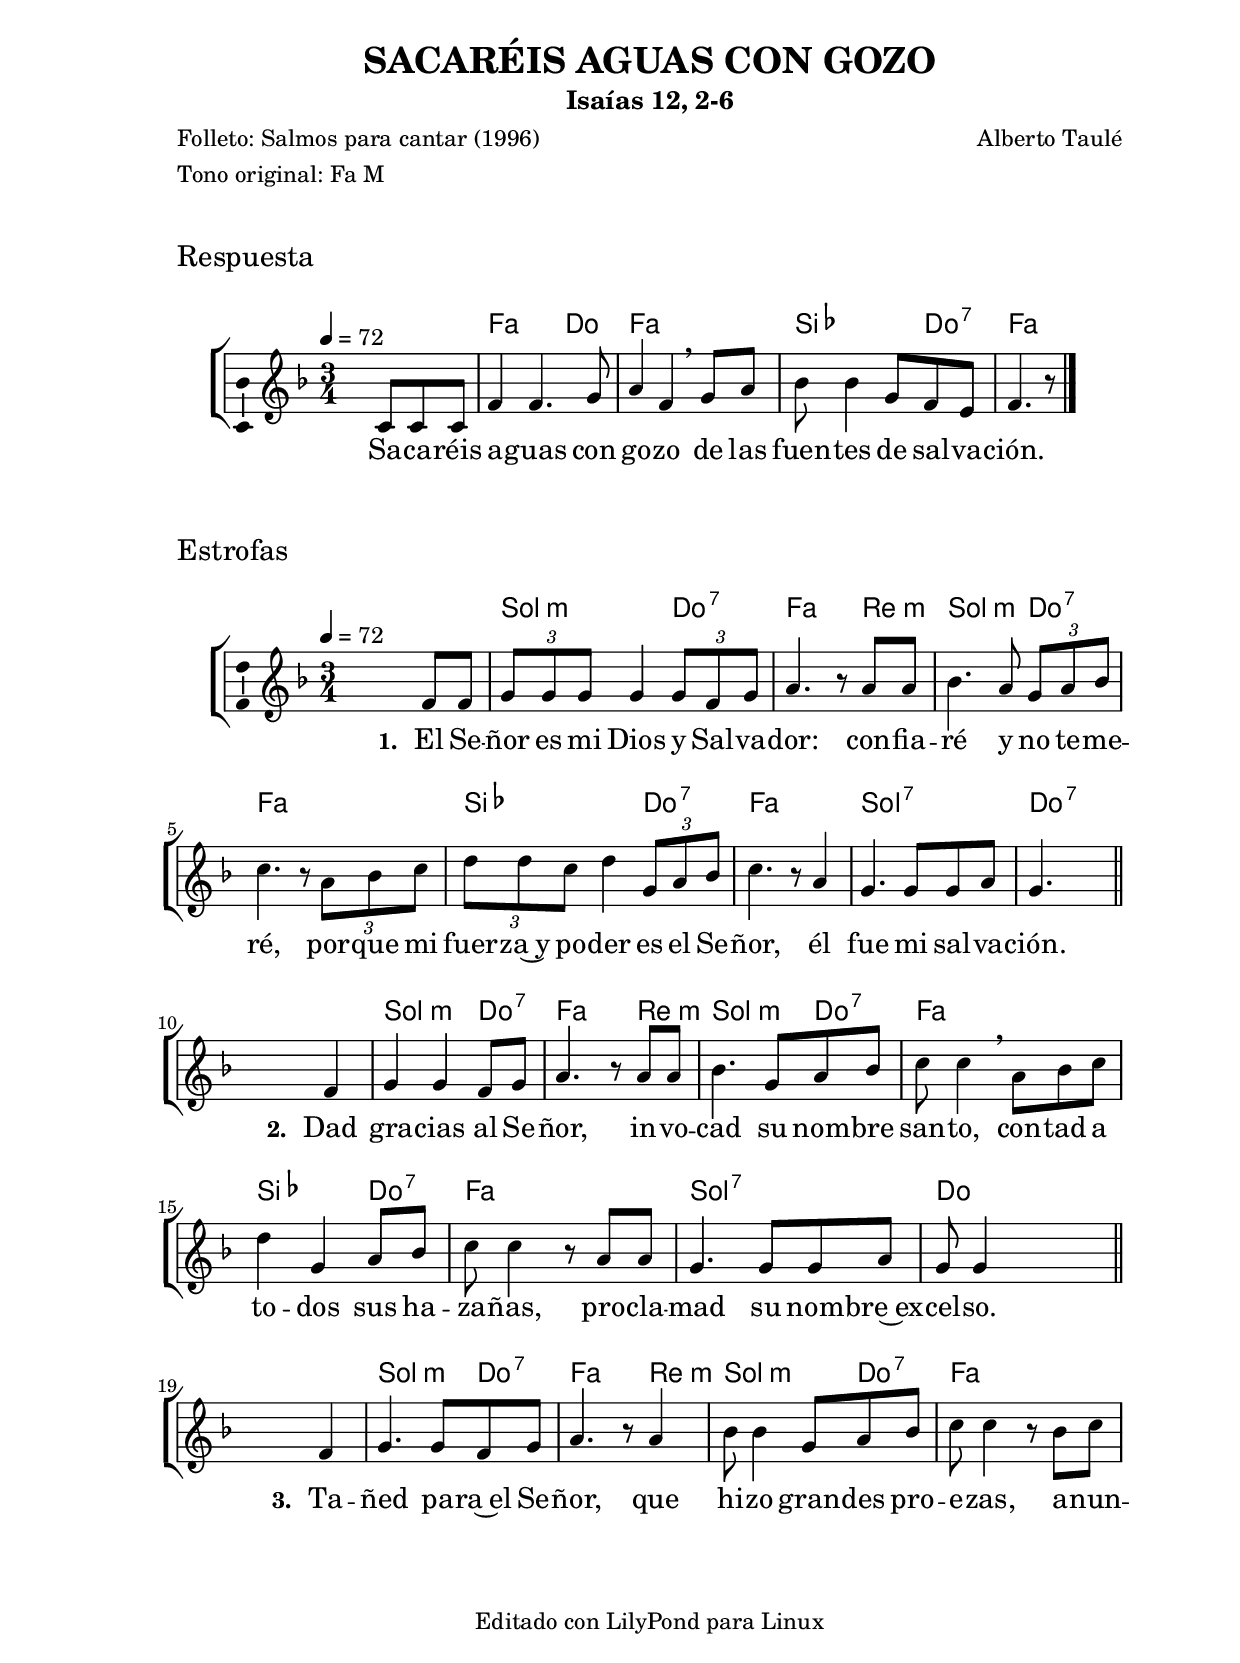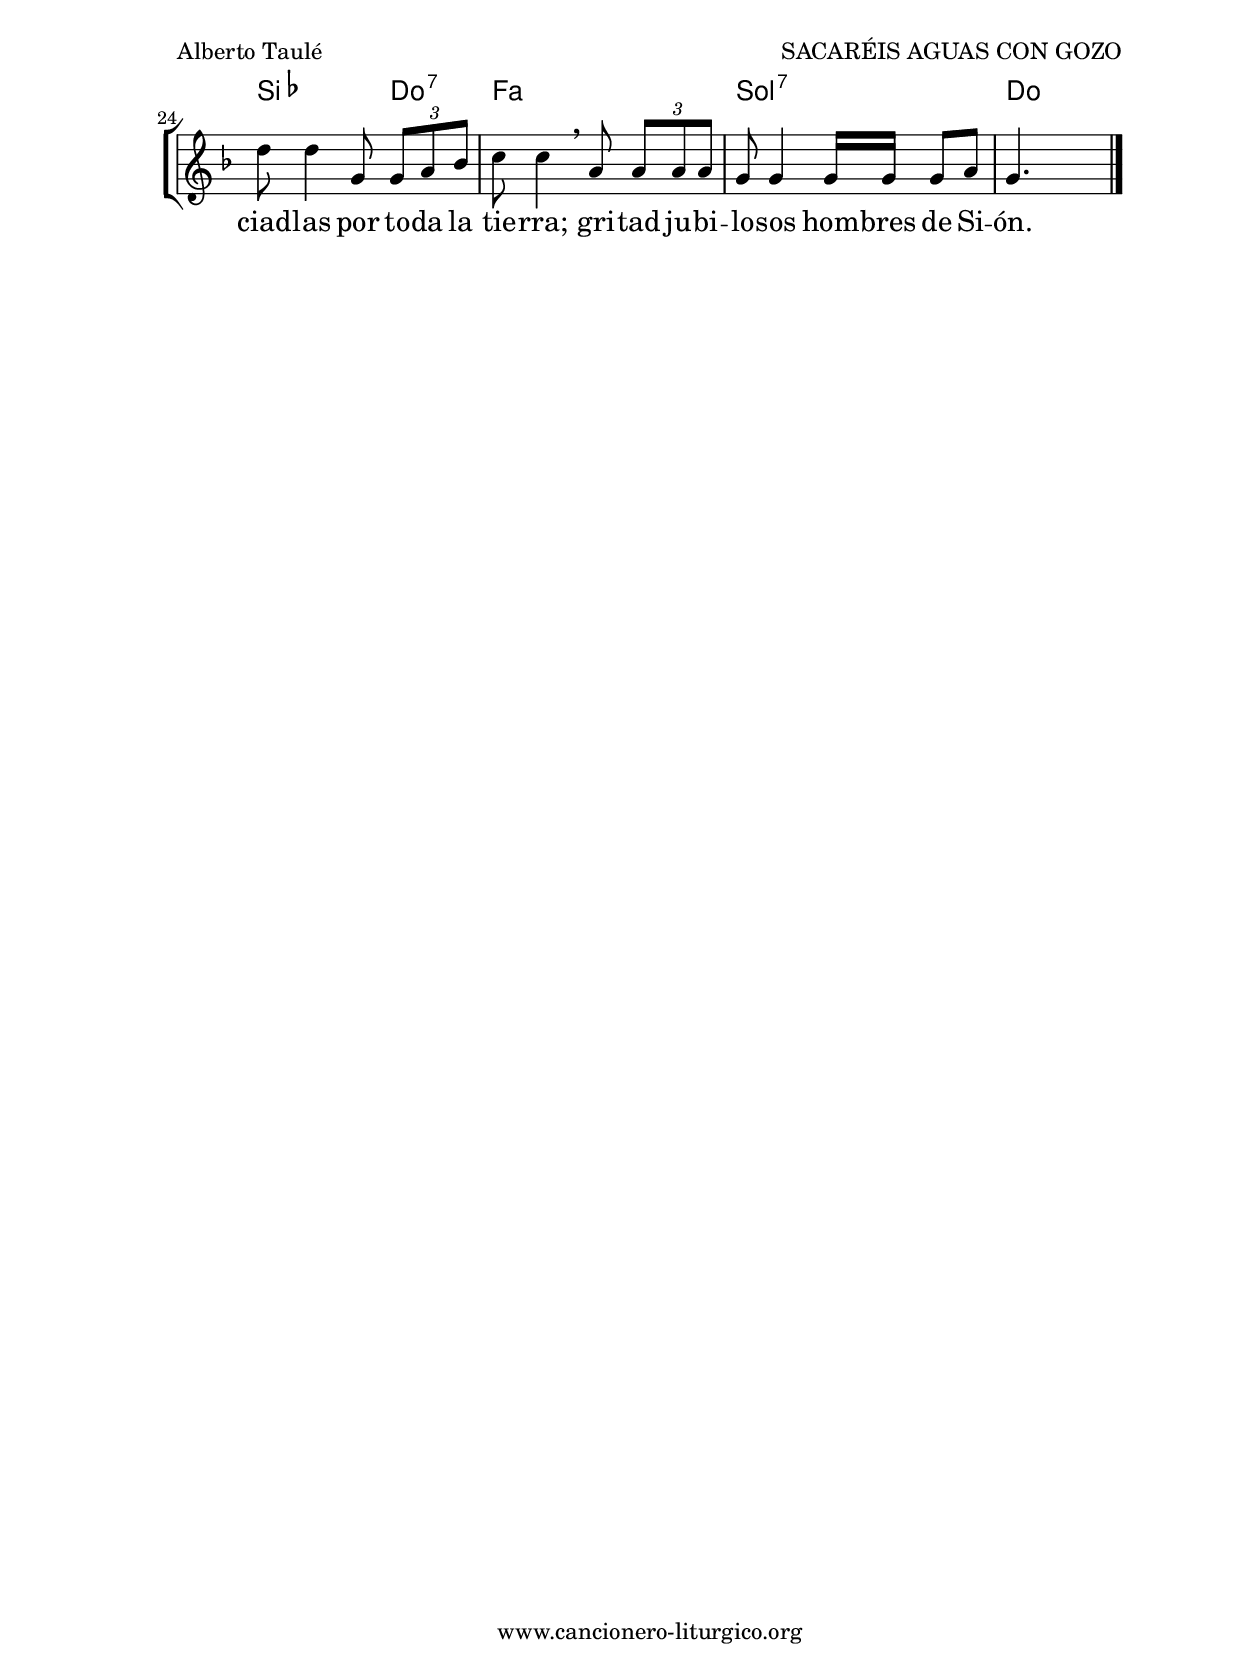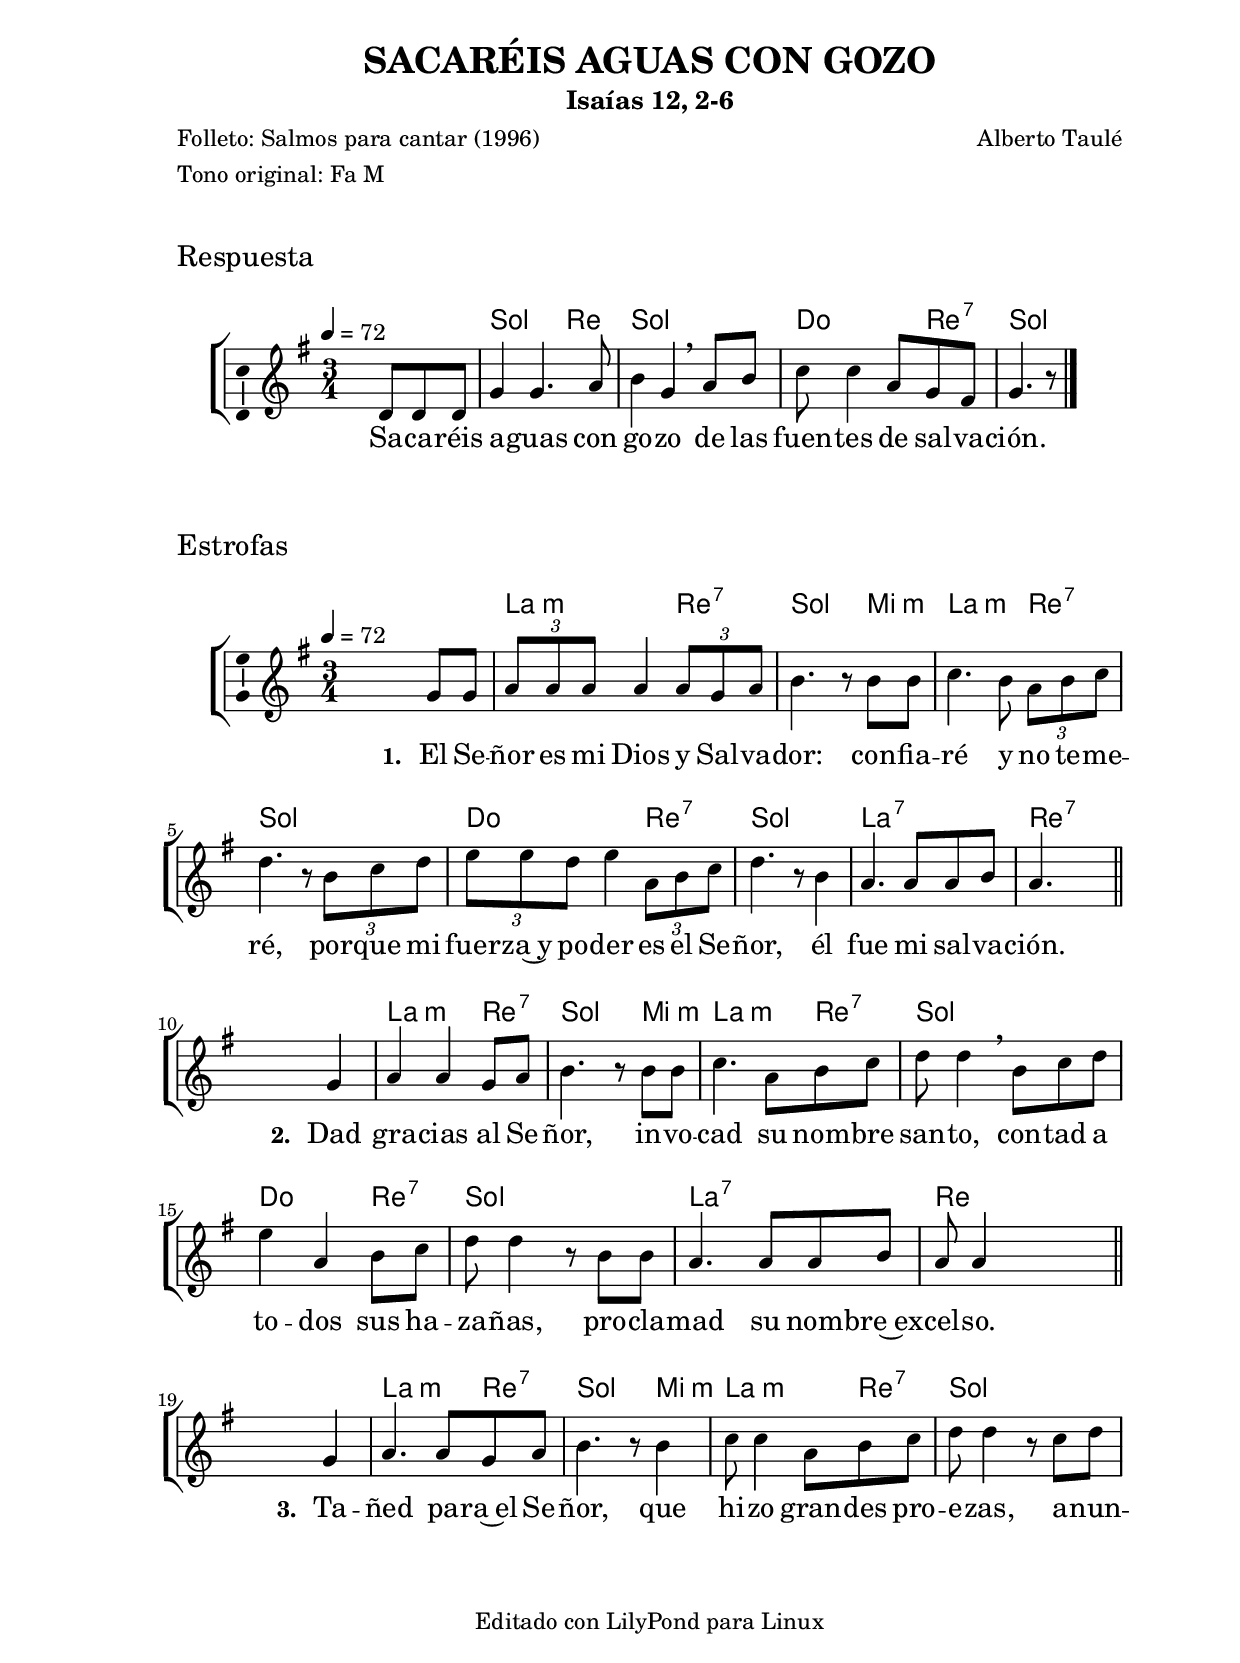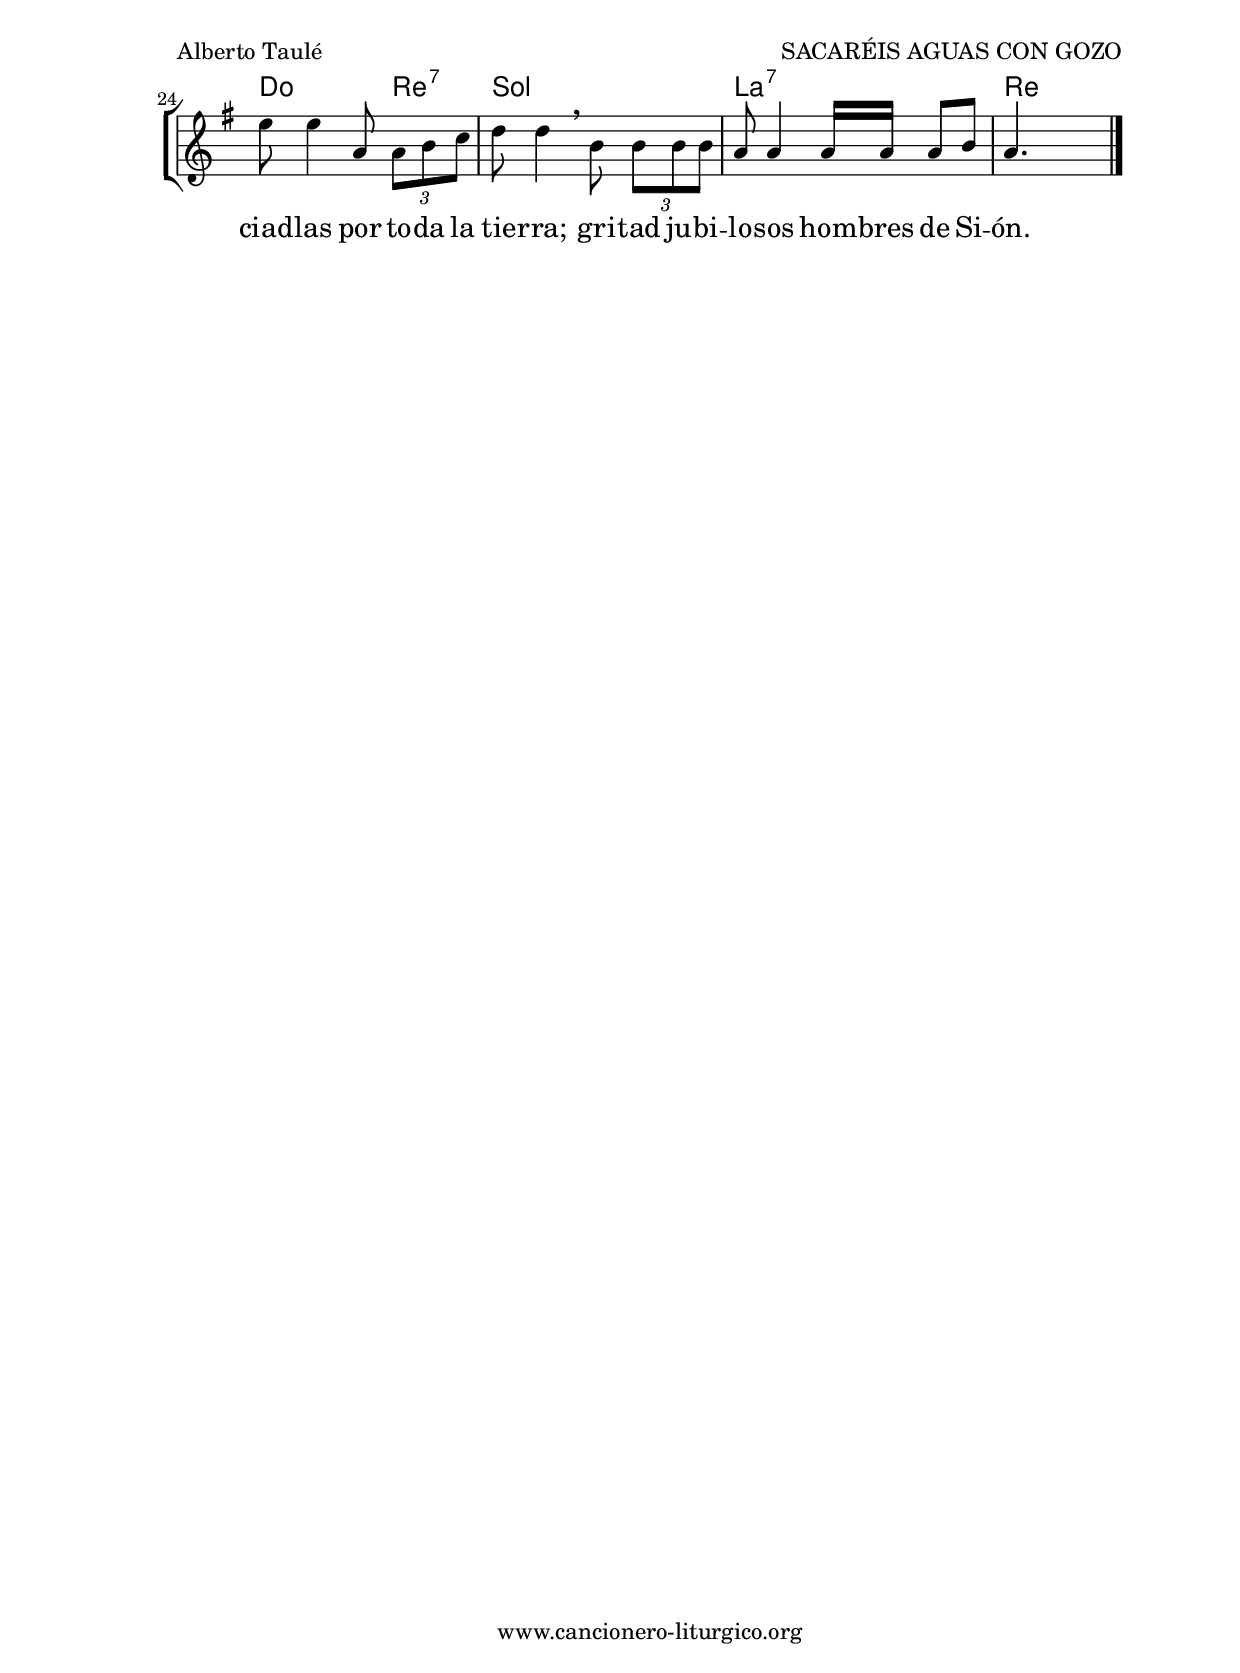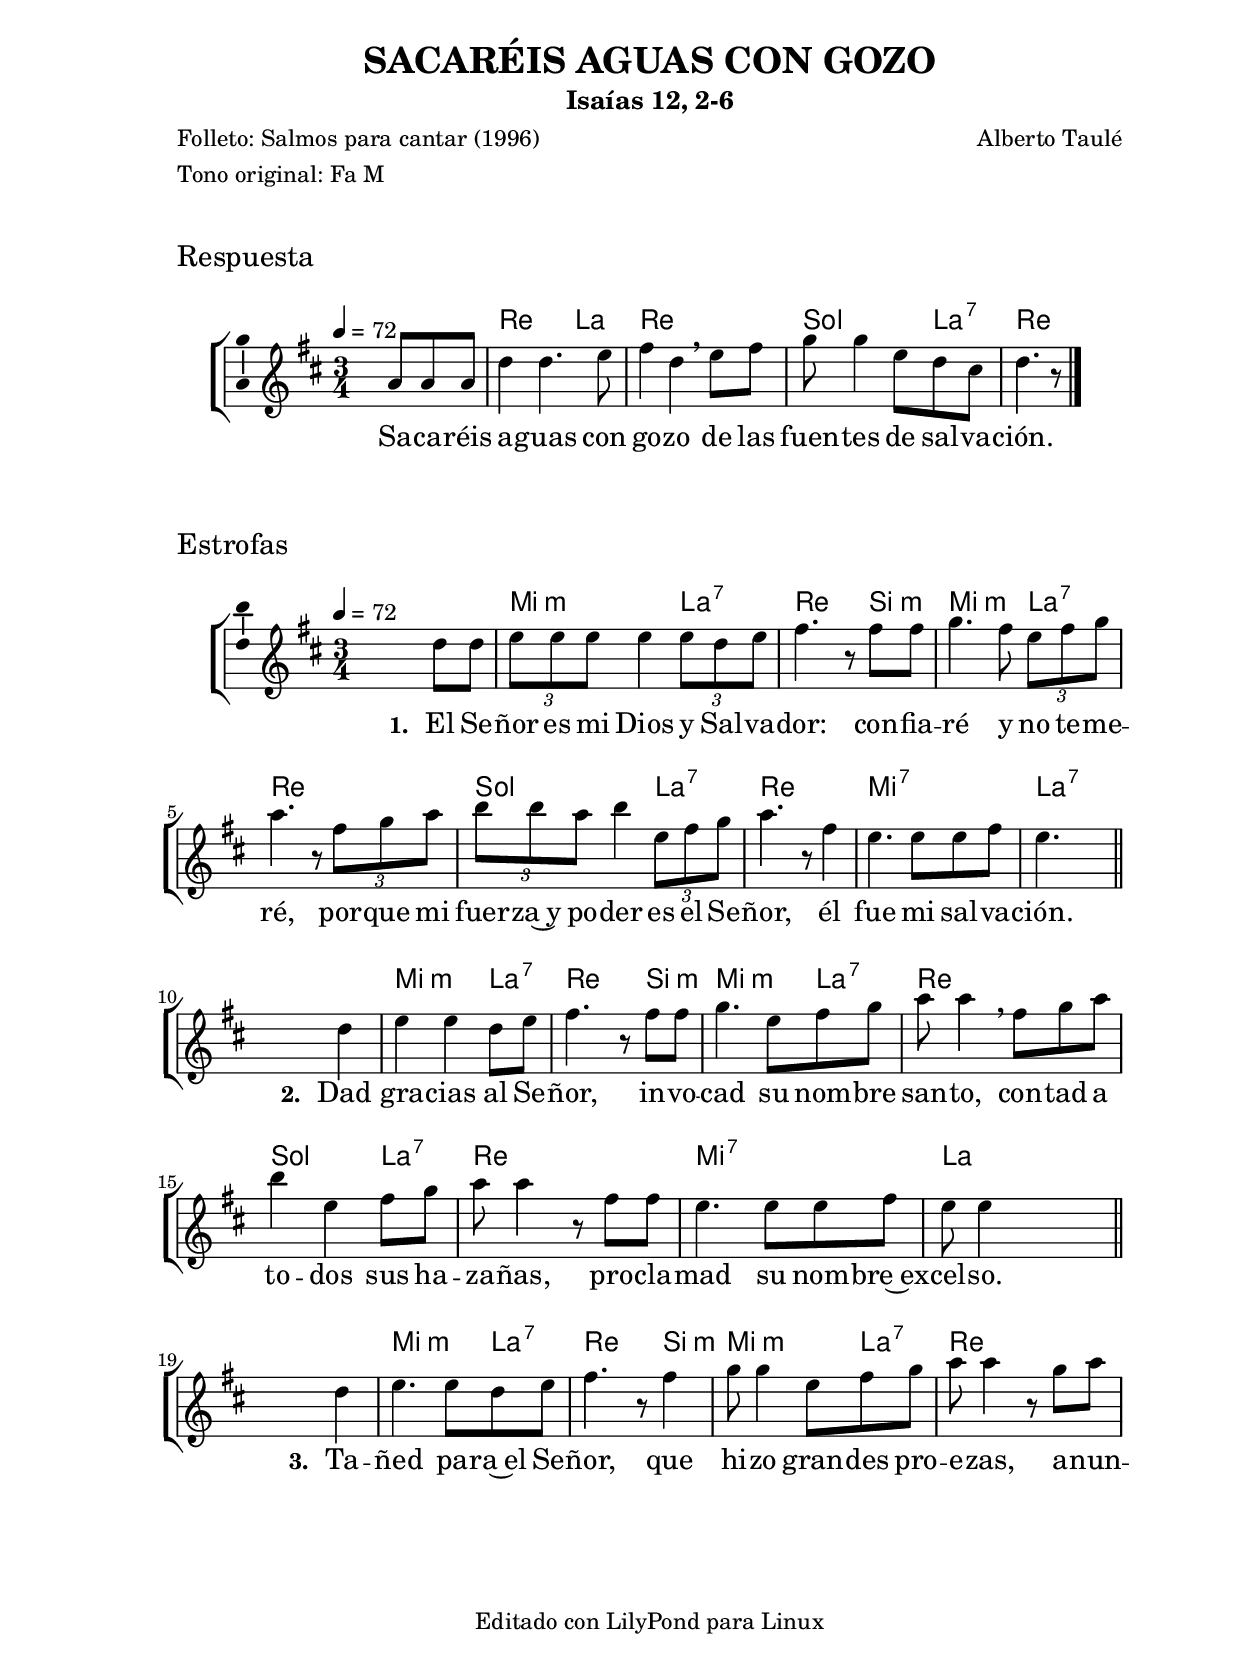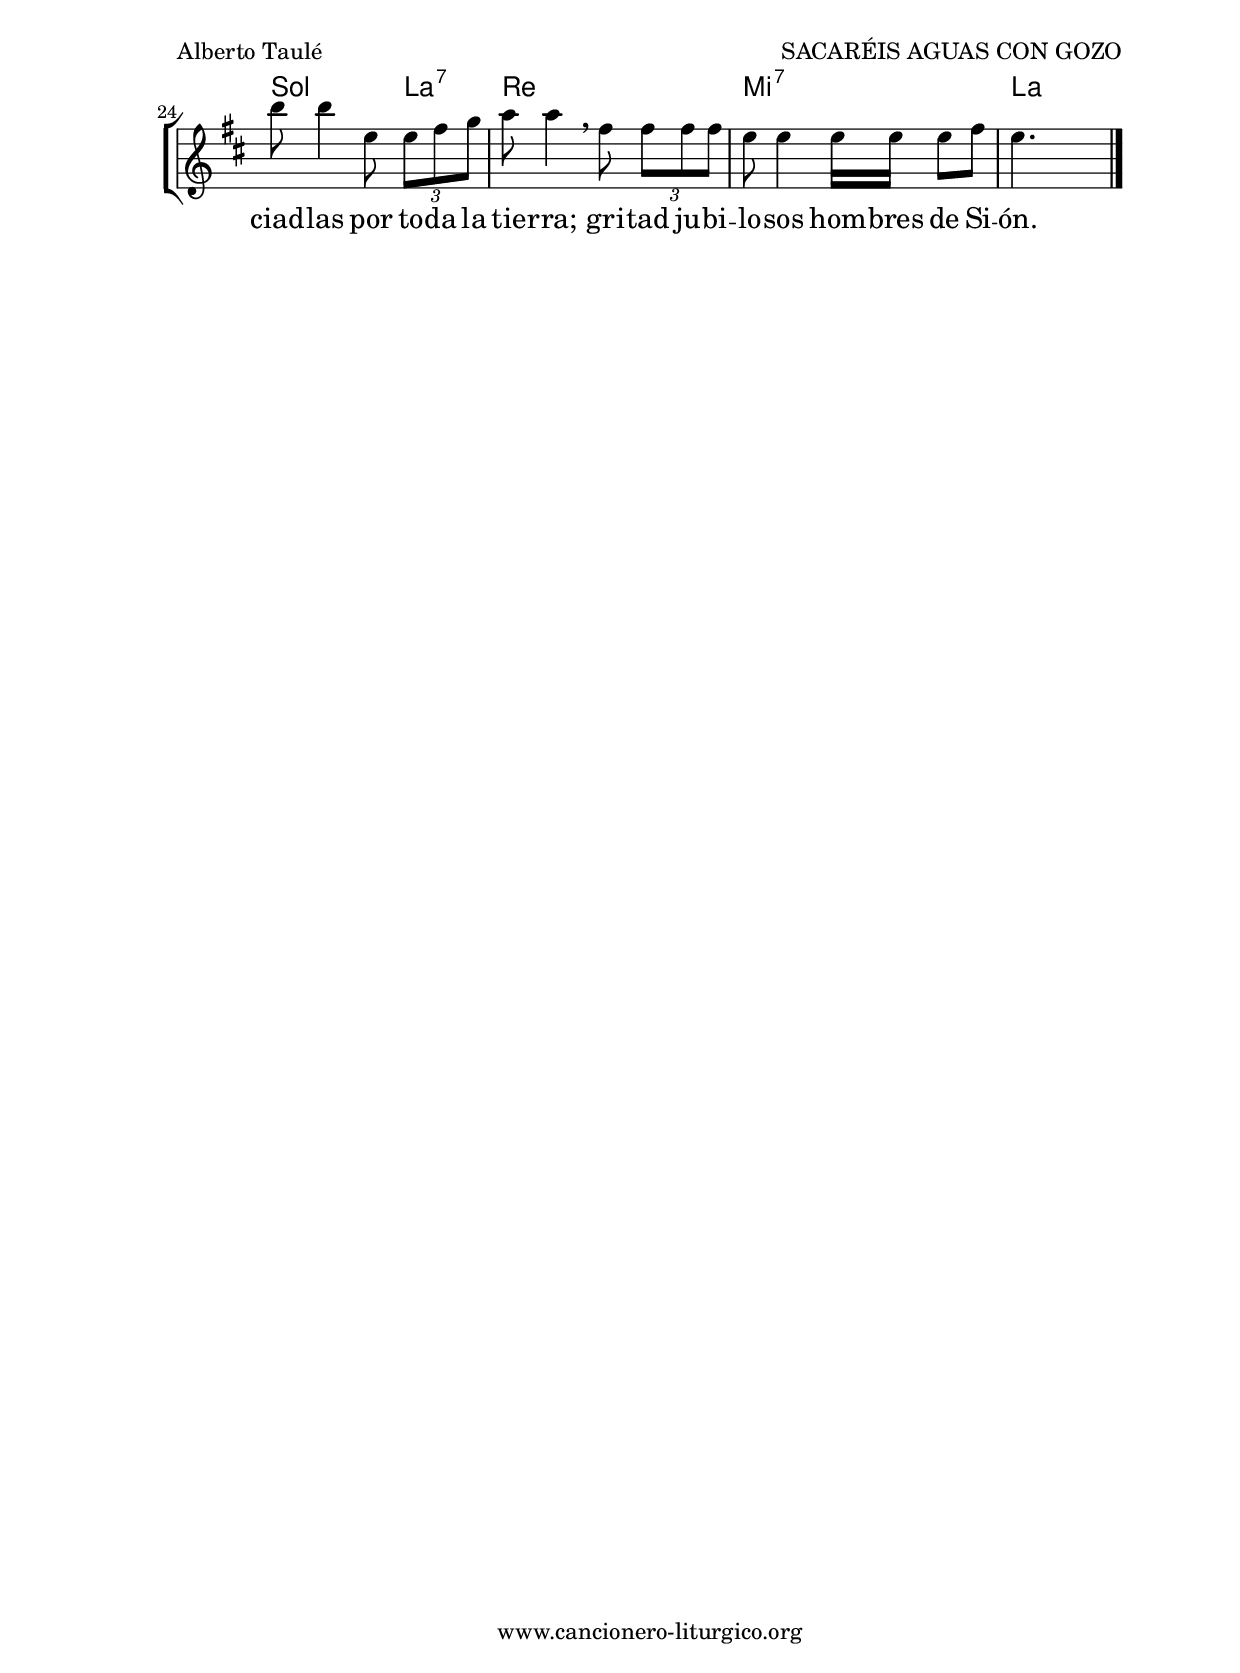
%
%para convertir .midi en .wav:
%timidity filename.midi -Ow -o finename.wav
%
%
%Para convertir de .wav a .mp3:
%lame -h -m j filename.wav
%
%
%para escuchar el midi:
%timidity nombrefichero.midi
%


%versión de lilypond para la que se ha escrito esta partitura:
\version "2.16.0"

	%Tamaño papel
	#(set-default-paper-size "a4")
	%Tamaño partitura
	#(set-global-staff-size 20)
	%No responde al pulsar sobre una nota
	#(ly:set-option 'point-and-click #f)

%parámetros del encabezamiento:
\header {
	title = "SACARÉIS AGUAS CON GOZO"
	subtitle = "Isaías 12, 2-6"
	composer = "Alberto Taulé"
	poet = "Folleto: Salmos para cantar (1996)"
	meter = "Tono original: Fa M"
	arranger = ""
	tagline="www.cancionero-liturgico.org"
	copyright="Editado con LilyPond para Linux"
	}

%parámetros asociados al papel:
\paper  {
	oddHeaderMarkup = \markup {\fill-line { \on-the-fly #not-first-page \fromproperty #'header:title \on-the-fly #not-first-page \fromproperty #'header:composer }}
	evenHeaderMarkup = \markup {\fill-line { \fromproperty #'header:composer \fromproperty #'header:title }}
	#(set-paper-size "a4")
	print-page-number = ##f
	first-page-number = 1
	print-first-page-number = ##f
	head-separation = 3.0 \cm
	top-margin = 2.0 \cm
	bottom-margin = 0.5\cm
	left-margin = 3.0 \cm
	line-width = 16.0 \cm 
	indent = 8\mm
	interscoreline = 2.\mm
	between-system-space = 15\mm
%	para que las partituras no llenen la hoja:
	ragged-bottom = ##t
%	idem para la última hoja:
	ragged-last-bottom = ##f
%	para que las partituras llenen el ancho del papel:
	ragged-last = ##f
	after-title-space = 2.5 \cm
%page-count=2
%system-count=8

	%Flexible Vertical Spacing
	markup-system-spacing =
	#'((basic-distance . 5) (minimum-distance . 3) (padding . 3))
	score-markup-spacing =
	#'((basic-distance . 15) (minimum-distance . 10) (padding . 3))
%	score-system-spacing =
%	#'((basic-distance . 15) (minimum-distance . 10) (padding . 5))
	system-system-spacing =
	#'((basic-distance . 5) (minimum-distance . 3) (padding . 3))
	markup-markup-spacing =
	#'((basic-distance . 20) (minimum-distance . 15) (padding . 3))
	last-bottom-spacing =
	#'((basic-distance . 5) (minimum-distance . 5) (padding . 3))
%	top-system-spacing =
%	#'((basic-distance . 10) (minimum-distance . 5) (padding . 3))
%	top-markup-spacing =
%	#'((basic-distance . 15) (minimum-distance . 10) (padding . 3))

	}


%parámetros que afectan a toda la partitura:
global =  {
	%clave de sol (G):
	\clef G
	%armadura:
%%%	\transpose b c'
	\key f \major
	\tempo 4=72
	\set Score.tempoHideNote = ##f
	}


%%%%%%%%%%%%%%%%%%%%%%%%%%%%%%%%%%%%%%%%%%%%%%%%%%%%%%%
%%%%%%%%%%%%%%%%%%%%%%%%%%%%%%%%%%%%%%%%%%%%%%%%%%%%%%%
%%%%%%%%%%%%%%%%%%%%%%%%%%%%%%%%%%%%%%%%%%%%%%%%%%%%%%%


acordesrespuno = {
	\italianChords
	\chordmode {
%%%	\transpose b c'
{

s2.
f2 c4 f2. bes2 c4:7 f2.

}
}
}

melodiarespuno = 
%%%	\transpose b c'
{
	\relative c'{

\time 3/4

s4 s8 c8 c c
f4 f4. g8
a4 f \breathe g8 a
bes8 bes4 g8 f e
f4. r8

\bar "|."
}
}


textorespuno = \lyricmode {

Sa -- ca -- réis a -- guas con go -- zo
de las fuen -- tes de sal -- va -- ción.

	}

acordesrespunoStaff = \context ChordNames = acordesrespunoStaff <<
	\set chordChanges = ##t
	\acordesrespuno
	>>


vozrespunoStaff = \context Voice = vozrespunoStaff
\with {\consists "Ambitus_engraver"}
<<
%	\set Staff.instrumentName = ""
%	\set Staff.shortInstrumentName = ""
%	\set Staff.midiInstrument = #"clarinet"
%	\set Staff.midiInstrument = #"cello"
%	\set Staff.midiInstrument = #"flute"
	\set Staff.midiInstrument = #"electric guitar (jazz)"
%	\set Staff.midiInstrument = #"english horn"
%	\set Staff.midiInstrument = #"violin"
%	\set Staff.midiInstrument = #"glockenspiel"
	\set Staff.midiMinimumVolume = #0.7
	\set Staff.midiMaximumVolume = #0.9
	\global
	\melodiarespuno
	>>

textorespunoStaff = \context Lyrics = textorespunoStaff <<
	\lyricsto vozrespunoStaff \textorespuno
	>>


%%%%%%%%%%%%%%%%%%%%%%%%%%%%%%%%%%%%%%%%%%%%%%%%%%%%%%%
%%%%%%%%%%%%%%%%%%%%%%%%%%%%%%%%%%%%%%%%%%%%%%%%%%%%%%%
%%%%%%%%%%%%%%%%%%%%%%%%%%%%%%%%%%%%%%%%%%%%%%%%%%%%%%%


acordesrespest = {
	\italianChords
	\chordmode {
%%%	\transpose b c'
{

s2.
g2:m c4:7 f2 d4:m g2:m c4:7
f2. bes2 c4:7 f2. g:7 c:7

s2.
g2:m c4:7 f2 d4:m g2:m c4:7
f2. bes2 c4:7 f2. g:7 c

s2.
g2:m c4:7 f2 d4:m g2:m c4:7
f2. bes2 c4:7 f2. g:7 c

}
}
}

melodiarespest = 
%%%	\transpose b c'
{
	\relative c'{

\time 3/4

s2 f8 f
\times 2/3 {g8 g g} g4 \times 2/3 {g8 f g}
a4. r8 a8 a
bes4. a8 \times 2/3 {g8 a bes}
c4. r8 \times 2/3 {a8 bes c}
\times 2/3 {d8 d c} d4 \times 2/3 {g,8 a bes}
c4. r8 a4
g4. g8 g a
g4. s8 s4

\bar "||"
\break

s2 f4
g4 g f8 g
a4. r8 a8 a
bes4. g8 a bes
c8 c4 \breathe a8 bes c
d4 g, a8 bes
c8 c4 r8 a8 a
g4. g8 g a
g8 g4 s8 s4

\bar "||"
\break

s2 f4
g4. g8 f g
a4. r8 a4
bes8 bes4 g8 a bes
c8 c4 r8 bes8 c
d8 d4 g,8 \times 2/3 {g8 a bes}
c8 c4 \breathe a8 \times 2/3 {a8 a a}
g8 g4 g16 g g8 a
g4. s8 s4

\bar "|."
}
}


textorespest = \lyricmode {

\set stanza =#"1. " El Se -- ñor es mi Dios y Sal -- va -- dor:
con -- fia -- ré y no te -- me -- ré,
por -- que mi fuer -- za~y po -- der es el Se -- ñor,
él fue mi sal -- va -- ción.

\set stanza =#"2. " Dad gra -- cias al Se -- ñor,
in -- vo -- cad su nom -- bre san -- to,
con -- tad a to -- dos sus ha -- za -- ñas,
pro -- cla -- mad su nom -- bre~ex -- cel -- so.

\set stanza =#"3. " Ta -- ñed pa -- ra~el Se -- ñor,
que hi -- zo gran -- des pro -- e -- zas,
a -- nun -- ciad -- las por to -- da la tie -- rra;
gri -- tad ju -- bi -- lo -- sos hom -- bres de Si -- ón.

	}

acordesrespestStaff = \context ChordNames = acordesrespestStaff <<
	\set chordChanges = ##t
	\acordesrespest
	>>


vozrespestStaff = \context Voice = vozrespestStaff
\with {\consists "Ambitus_engraver"}
<<
%	\set Staff.instrumentName = ""
%	\set Staff.shortInstrumentName = ""
%	\set Staff.midiInstrument = #"clarinet"
%	\set Staff.midiInstrument = #"cello"
%	\set Staff.midiInstrument = #"flute"
	\set Staff.midiInstrument = #"electric guitar (jazz)"
%	\set Staff.midiInstrument = #"english horn"
%	\set Staff.midiInstrument = #"violin"
%	\set Staff.midiInstrument = #"glockenspiel"
	\set Staff.midiMinimumVolume = #0.7
	\set Staff.midiMaximumVolume = #0.9
	\global
	\melodiarespest
	>>

textorespestStaff = \context Lyrics = textorespestStaff <<
	\lyricsto vozrespestStaff \textorespest
	>>


%%%%%%%%%%%%%%%%%%%%%%%%%%%%%%%%%%%%%%%%%%%%%%%%%%%%%%%
%%%%%%%%%%%%%%%%%%%%%%%%%%%%%%%%%%%%%%%%%%%%%%%%%%%%%%%
%%%%%%%%%%%%%%%%%%%%%%%%%%%%%%%%%%%%%%%%%%%%%%%%%%%%%%%


\book {
	\score {
		\context ChoirStaff {
			\override StaffGroup.SystemStartBracket #'collapse-height = #1
			\override Score.SystemStartBar #'collapse-height = #1
			<<
			\acordesrespunoStaff
			\vozrespunoStaff
			\textorespunoStaff
			>>
			}
		\layout {
	    		\context {
				\Lyrics
				\override LyricText #'font-size = #2
				}
	   		 \context {
				\Score
				\override StaffSymbol #'staff-space = #(magstep +3)
				}
			}
		\header{piece=\markup{\fontsize #2 "Respuesta"}}
		}
	\score {
		\context ChoirStaff {
			\override StaffGroup.SystemStartBracket #'collapse-height = #1
			\override Score.SystemStartBar #'collapse-height = #1
			<<
			\acordesrespestStaff
			\vozrespestStaff
			\textorespestStaff
			>>
			}
		\layout {
	    		\context {
				\Lyrics
				\override LyricText #'font-size = #2
				}
	   		 \context {
				\Score
				\override StaffSymbol #'staff-space = #(magstep +3)
				}
			}
		\header{piece=\markup{\fontsize #2 "Estrofas"}}
		}
	\score {
		\unfoldRepeats
		\context ChoirStaff {
			<<
			\acordesrespunoStaff
			\vozrespunoStaff
			>>
			<<
			\acordesrespestStaff
			\vozrespestStaff
			>>
			}
		\midi {
	  		\context {
	  			\Score
				tempoWholesPerMinute = #(ly:make-moment 70 4)
				}
			}
		}
	}

#(define output-suffix "C")
\book {
	\score {
		\context ChoirStaff {
			\override StaffGroup.SystemStartBracket #'collapse-height = #1
			\override Score.SystemStartBar #'collapse-height = #1
\transpose c d
			<<
			\acordesrespunoStaff
			\vozrespunoStaff
			\textorespunoStaff
			>>
			}
		\layout {
	    		\context {
				\Lyrics
				\override LyricText #'font-size = #2
				}
	   		 \context {
				\Score
				\override StaffSymbol #'staff-space = #(magstep +3)
				}
			}
		\header{piece=\markup{\fontsize #2 "Respuesta"}}
		}
	\score {
		\context ChoirStaff {
			\override StaffGroup.SystemStartBracket #'collapse-height = #1
			\override Score.SystemStartBar #'collapse-height = #1
\transpose c d
			<<
			\acordesrespestStaff
			\vozrespestStaff
			\textorespestStaff
			>>
			}
		\layout {
	    		\context {
				\Lyrics
				\override LyricText #'font-size = #2
				}
	   		 \context {
				\Score
				\override StaffSymbol #'staff-space = #(magstep +3)
				}
			}
		\header{piece=\markup{\fontsize #2 "Estrofas"}}
		}
	}

#(define output-suffix "S")
\book {
	\score {
		\context ChoirStaff {
			\override StaffGroup.SystemStartBracket #'collapse-height = #1
			\override Score.SystemStartBar #'collapse-height = #1
\transpose c a
			<<
			\acordesrespunoStaff
			\vozrespunoStaff
			\textorespunoStaff
			>>
			}
		\layout {
	    		\context {
				\Lyrics
				\override LyricText #'font-size = #2
				}
	   		 \context {
				\Score
				\override StaffSymbol #'staff-space = #(magstep +3)
				}
			}
		\header{piece=\markup{\fontsize #2 "Respuesta"}}
		}
	\score {
		\context ChoirStaff {
			\override StaffGroup.SystemStartBracket #'collapse-height = #1
			\override Score.SystemStartBar #'collapse-height = #1
\transpose c a
			<<
			\acordesrespestStaff
			\vozrespestStaff
			\textorespestStaff
			>>
			}
		\layout {
	    		\context {
				\Lyrics
				\override LyricText #'font-size = #2
				}
	   		 \context {
				\Score
				\override StaffSymbol #'staff-space = #(magstep +3)
				}
			}
		\header{piece=\markup{\fontsize #2 "Estrofas"}}
		}
	}



